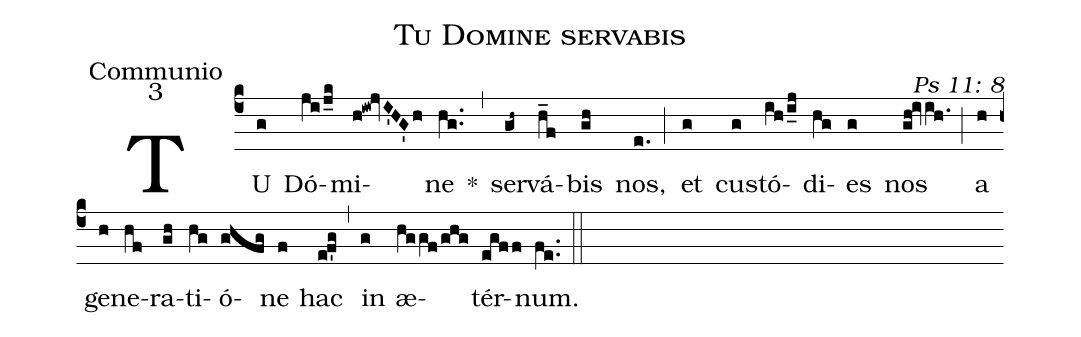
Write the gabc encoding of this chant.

name: Tu Domine servabis;
office-part: Communio;
mode: 3;
commentary: Ps 11: 8;
%%
(c4) TU(g) Dó(ji/j_k)mi(h!iw!jvI'HG'h)ne(hg..) *(,) ser(gh~)vá(h_f)bis(gh) nos,(e.) (;) et(g) cus(g)tó(ih/i_j)di(hg)es(g) nos(gh!ivih.) (;) a(h) ge(h)ne(hf)ra(gh)ti(hg)ó(ghfg)ne(f) hac(e!f'g) (,) in(g) æ(hggf/ghg)tér(egff)num.(fe..) (::)
